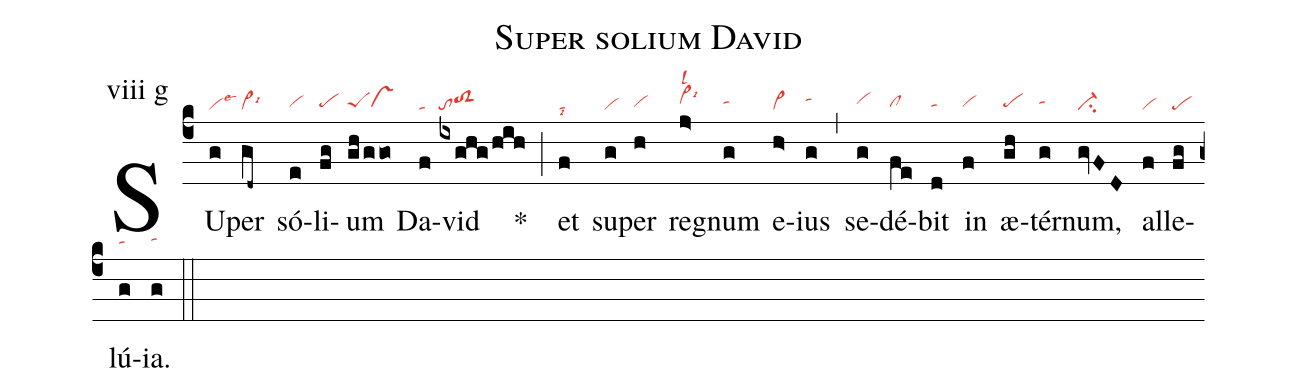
name: Super solium David;
annotation: viii g;
mode: 8;
nabc-lines: 1;
%%
(c4)
SU(g|vilse3)per(gd~|vi>lsi6) só(e|vihg)li(fg|pehg)um(gh/ggo|peShgvshg) Da(f|ta)vid(ixghg!/hih|totoS2hh) *(;)
et(f|talsi8) su(g|vi)per(h|vihg) reg(j>|vi>hhlsl2lsi6)num(g|tahh) e(h>|vi>)ius(g|tahi) (,)
se(g|vihh)dé(fe|clhg)bit(d|tahg) in(f|vihg)
æ(gh|pehg)tér(g|tahh)num,(gvFD|ci-) al(f|vi)le(fg|pe)lú(g|tahg)ia.(g|tahh) (::)
